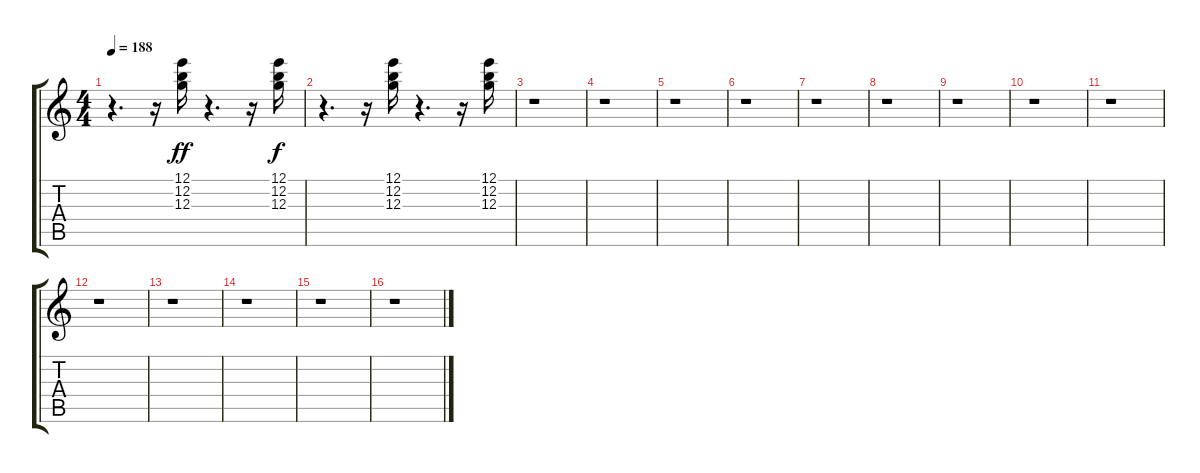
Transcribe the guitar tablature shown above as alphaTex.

\track "" {instrument electricguitarclean}
\staff {score tabs}
\tuning (E4 B3 G3 D3 A2 E2) {hide}
\ts (4 4)
\tempo 188
\clef g2
\ks c
r.4{d dy f} r.16 (12.1 12.2 12.3).16{dy ff} r.4{d} r.16 (12.1 12.2 12.3).16{dy f} |
r.4{d} r.16 (12.1 12.2 12.3).16 r.4{d} r.16 (12.1 12.2 12.3).16 |
r.1 |
r.1 |
r.1 |
r.1 |
r.1 |
r.1 |
r.1 |
r.1 |
r.1 |
r.1 |
r.1 |
r.1 |
r.1 |
r.1
